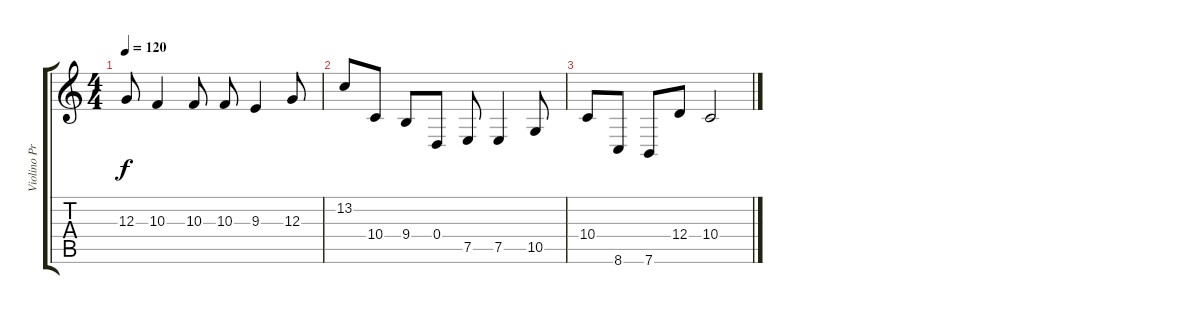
\track ("Violino Principale" "Violino Pr") {instrument violin}
\staff {score tabs}
\tuning (E4 B3 G3 D3 A2 E2) {hide}
\ts (4 4)
\tempo 120
\clef g2
\ks c
12.3.8{dy f} 10.3.4 10.3.8 10.3.8 9.3.4 12.3.8 |
13.2.8 10.4.8 9.4.8 0.4.8 7.5.8 7.5.4 10.5.8 |
10.4.8 8.6.8 7.6.8 12.4.8 10.4.2
